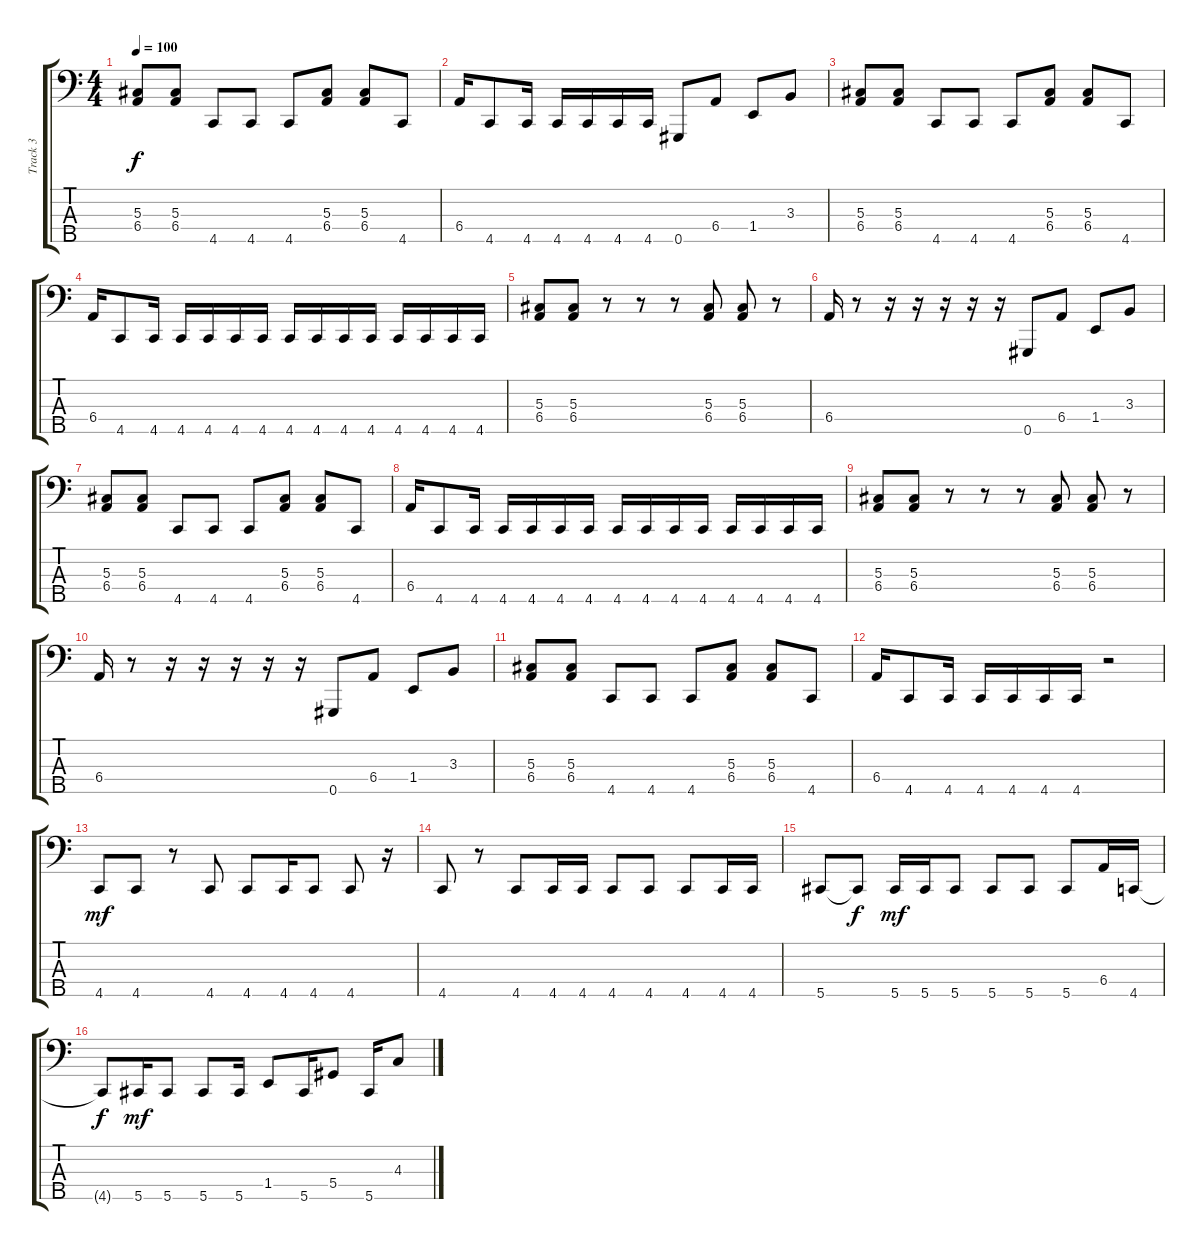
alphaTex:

\track ("Track 3" "Track 3") {instrument electricbassfinger}
\staff {score tabs}
\tuning (Gb2 Db2 Ab1 Eb1 Ab0) {hide}
\ts (4 4)
\tempo 100
\clef f4
\ks c
(5.3 6.4).8{dy f} (5.3 6.4).8 4.5.8 4.5.8 4.5.8 (5.3 6.4).8 (5.3 6.4).8 4.5.8 |
6.4.16 4.5.8 4.5.16 4.5.16 4.5.16 4.5.16 4.5.16 0.5.8 6.4.8 1.4.8 3.3.8 |
(5.3 6.4).8 (5.3 6.4).8 4.5.8 4.5.8 4.5.8 (5.3 6.4).8 (5.3 6.4).8 4.5.8 |
6.4.16 4.5.8 4.5.16 4.5.16 4.5.16 4.5.16 4.5.16 4.5.16 4.5.16 4.5.16 4.5.16 4.5.16 4.5.16 4.5.16 4.5.16 |
(5.3 6.4).8 (5.3 6.4).8 r.8 r.8 r.8 (5.3 6.4).8 (5.3 6.4).8 r.8 |
6.4.16 r.8 r.16 r.16 r.16 r.16 r.16 0.5.8 6.4.8 1.4.8 3.3.8 |
(5.3 6.4).8 (5.3 6.4).8 4.5.8 4.5.8 4.5.8 (5.3 6.4).8 (5.3 6.4).8 4.5.8 |
6.4.16 4.5.8 4.5.16 4.5.16 4.5.16 4.5.16 4.5.16 4.5.16 4.5.16 4.5.16 4.5.16 4.5.16 4.5.16 4.5.16 4.5.16 |
(5.3 6.4).8 (5.3 6.4).8 r.8 r.8 r.8 (5.3 6.4).8 (5.3 6.4).8 r.8 |
6.4.16 r.8 r.16 r.16 r.16 r.16 r.16 0.5.8 6.4.8 1.4.8 3.3.8 |
(5.3 6.4).8 (5.3 6.4).8 4.5.8 4.5.8 4.5.8 (5.3 6.4).8 (5.3 6.4).8 4.5.8 |
6.4.16 4.5.8 4.5.16 4.5.16 4.5.16 4.5.16 4.5.16 r.2 |
4.5.8{dy mf} 4.5.8 r.8 4.5.8 4.5.8 4.5.16 4.5.8 4.5.8 r.16 |
4.5.8 r.8 4.5.8 4.5.16 4.5.16 4.5.8 4.5.8 4.5.8 4.5.16 4.5.16 |
5.5.8 5.5{t}.8{dy f} 5.5.16{dy mf} 5.5.16 5.5.8 5.5.8 5.5.8 5.5.8 6.4.16 4.5.16 |
4.5{t}.8{dy f} 5.5.16{dy mf} 5.5.8 5.5.8 5.5.16 1.4.8 5.5.16 5.4.8 5.5.16 4.3.8
